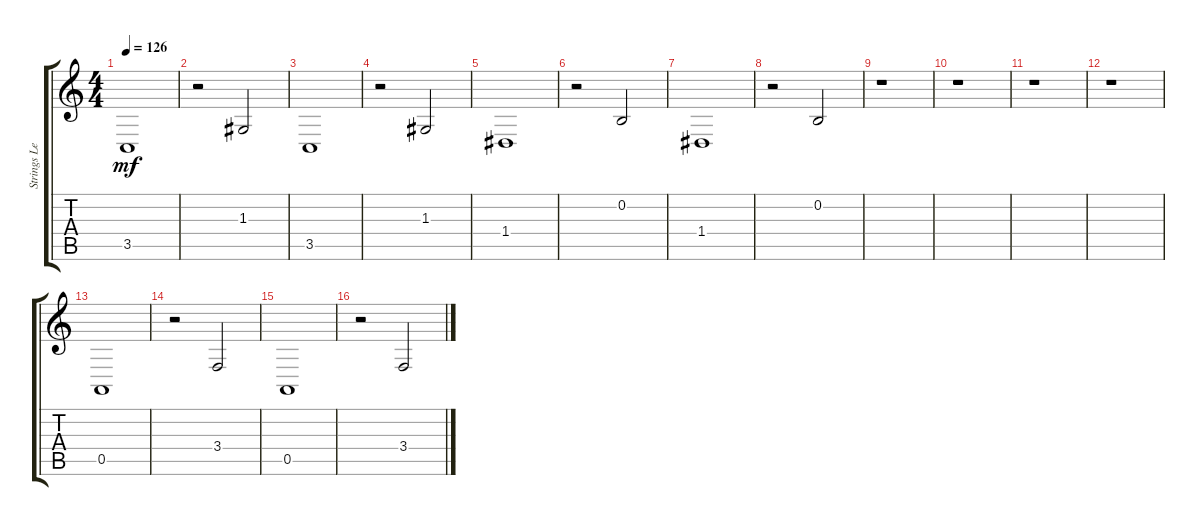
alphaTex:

\track ("Strings Left" "Strings Le") {instrument stringensemble1}
\staff {score tabs}
\tuning (E4 B3 G3 D3 A2 E2) {hide}
\ts (4 4)
\tempo 126
\clef g2
\ks c
3.5.1{dy mf} |
r.2 1.3.2 |
3.5.1 |
r.2 1.3.2 |
1.4.1 |
r.2 0.2.2 |
1.4.1 |
r.2 0.2.2 |
r.1 |
r.1 |
r.1 |
r.1 |
0.5.1 |
r.2 3.4.2 |
0.5.1 |
r.2 3.4.2
